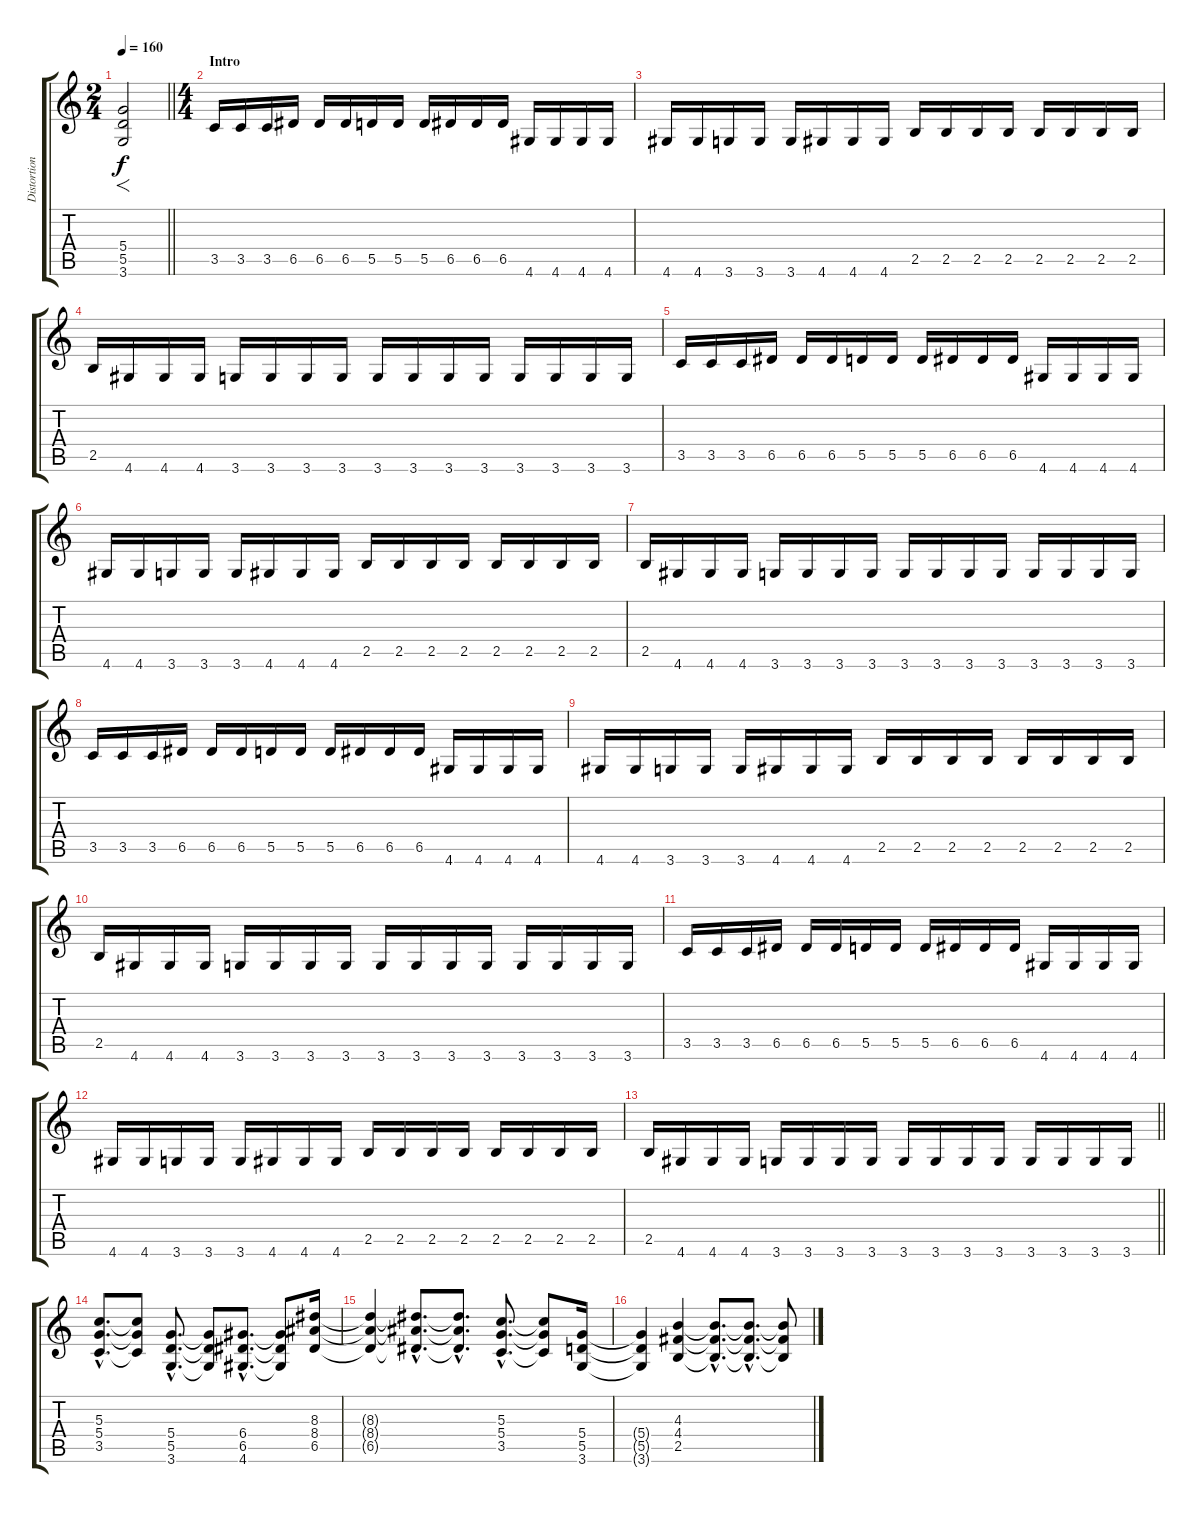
\track ("Distortion Guitar 1" "Distortion") {instrument distortionguitar}
\staff {score tabs}
\tuning (E4 B3 G3 D3 A2 E2) {hide}
\ts (2 4)
\tempo 160
\clef g2
\barLineRight lightlight
\ks c
(5.4 5.5 3.6).2{f dy f instrument distortionguitar} |
\ts (4 4)
\section ("" "Intro")
3.5.16 3.5.16 3.5.16 6.5.16 6.5.16 6.5.16 5.5.16 5.5.16 5.5.16 6.5.16 6.5.16 6.5.16 4.6.16 4.6.16 4.6.16 4.6.16 |
4.6.16 4.6.16 3.6.16 3.6.16 3.6.16 4.6.16 4.6.16 4.6.16 2.5.16 2.5.16 2.5.16 2.5.16 2.5.16 2.5.16 2.5.16 2.5.16 |
2.5.16 4.6.16 4.6.16 4.6.16 3.6.16 3.6.16 3.6.16 3.6.16 3.6.16 3.6.16 3.6.16 3.6.16 3.6.16 3.6.16 3.6.16 3.6.16 |
3.5.16 3.5.16 3.5.16 6.5.16 6.5.16 6.5.16 5.5.16 5.5.16 5.5.16 6.5.16 6.5.16 6.5.16 4.6.16 4.6.16 4.6.16 4.6.16 |
4.6.16 4.6.16 3.6.16 3.6.16 3.6.16 4.6.16 4.6.16 4.6.16 2.5.16 2.5.16 2.5.16 2.5.16 2.5.16 2.5.16 2.5.16 2.5.16 |
2.5.16 4.6.16 4.6.16 4.6.16 3.6.16 3.6.16 3.6.16 3.6.16 3.6.16 3.6.16 3.6.16 3.6.16 3.6.16 3.6.16 3.6.16 3.6.16 |
3.5.16 3.5.16 3.5.16 6.5.16 6.5.16 6.5.16 5.5.16 5.5.16 5.5.16 6.5.16 6.5.16 6.5.16 4.6.16 4.6.16 4.6.16 4.6.16 |
4.6.16 4.6.16 3.6.16 3.6.16 3.6.16 4.6.16 4.6.16 4.6.16 2.5.16 2.5.16 2.5.16 2.5.16 2.5.16 2.5.16 2.5.16 2.5.16 |
2.5.16 4.6.16 4.6.16 4.6.16 3.6.16 3.6.16 3.6.16 3.6.16 3.6.16 3.6.16 3.6.16 3.6.16 3.6.16 3.6.16 3.6.16 3.6.16 |
3.5.16 3.5.16 3.5.16 6.5.16 6.5.16 6.5.16 5.5.16 5.5.16 5.5.16 6.5.16 6.5.16 6.5.16 4.6.16 4.6.16 4.6.16 4.6.16 |
4.6.16 4.6.16 3.6.16 3.6.16 3.6.16 4.6.16 4.6.16 4.6.16 2.5.16 2.5.16 2.5.16 2.5.16 2.5.16 2.5.16 2.5.16 2.5.16 |
\barLineRight lightlight
2.5.16 4.6.16 4.6.16 4.6.16 3.6.16 3.6.16 3.6.16 3.6.16 3.6.16 3.6.16 3.6.16 3.6.16 3.6.16 3.6.16 3.6.16 3.6.16 |
\section ("" " ")
(5.3{hac} 5.4{hac} 3.5{hac}).8{d} (5.3{t} 5.4{t} 3.5{t}).8 (5.4{hac} 5.5{hac} 3.6{hac}).8{d} (5.4{t} 5.5{t} 3.6{t}).8 (6.4{hac} 6.5{hac} 4.6{hac}).8{d} (6.4{t} 6.5{t} 4.6{t}).8 (8.3 8.4 6.5).16 |
(8.3{t} 8.4{t} 6.5{t}).4 (8.3{hac t} 8.4{hac t} 6.5{hac t}).8{d} (8.3{hac t} 8.4{hac t} 6.5{hac t}).8{d} (5.3{hac} 5.4{hac} 3.5{hac}).8{d} (5.3{t} 5.4{t} 3.5{t}).8 (5.4 5.5 3.6).16 |
(5.4{t} 5.5{t} 3.6{t}).4 (4.3 4.4 2.5).4 (4.3{hac t} 4.4{hac t} 2.5{hac t}).8{d} (4.3{hac t} 4.4{hac t} 2.5{hac t}).8{d} (4.3{t} 4.4{t} 2.5{t}).8
